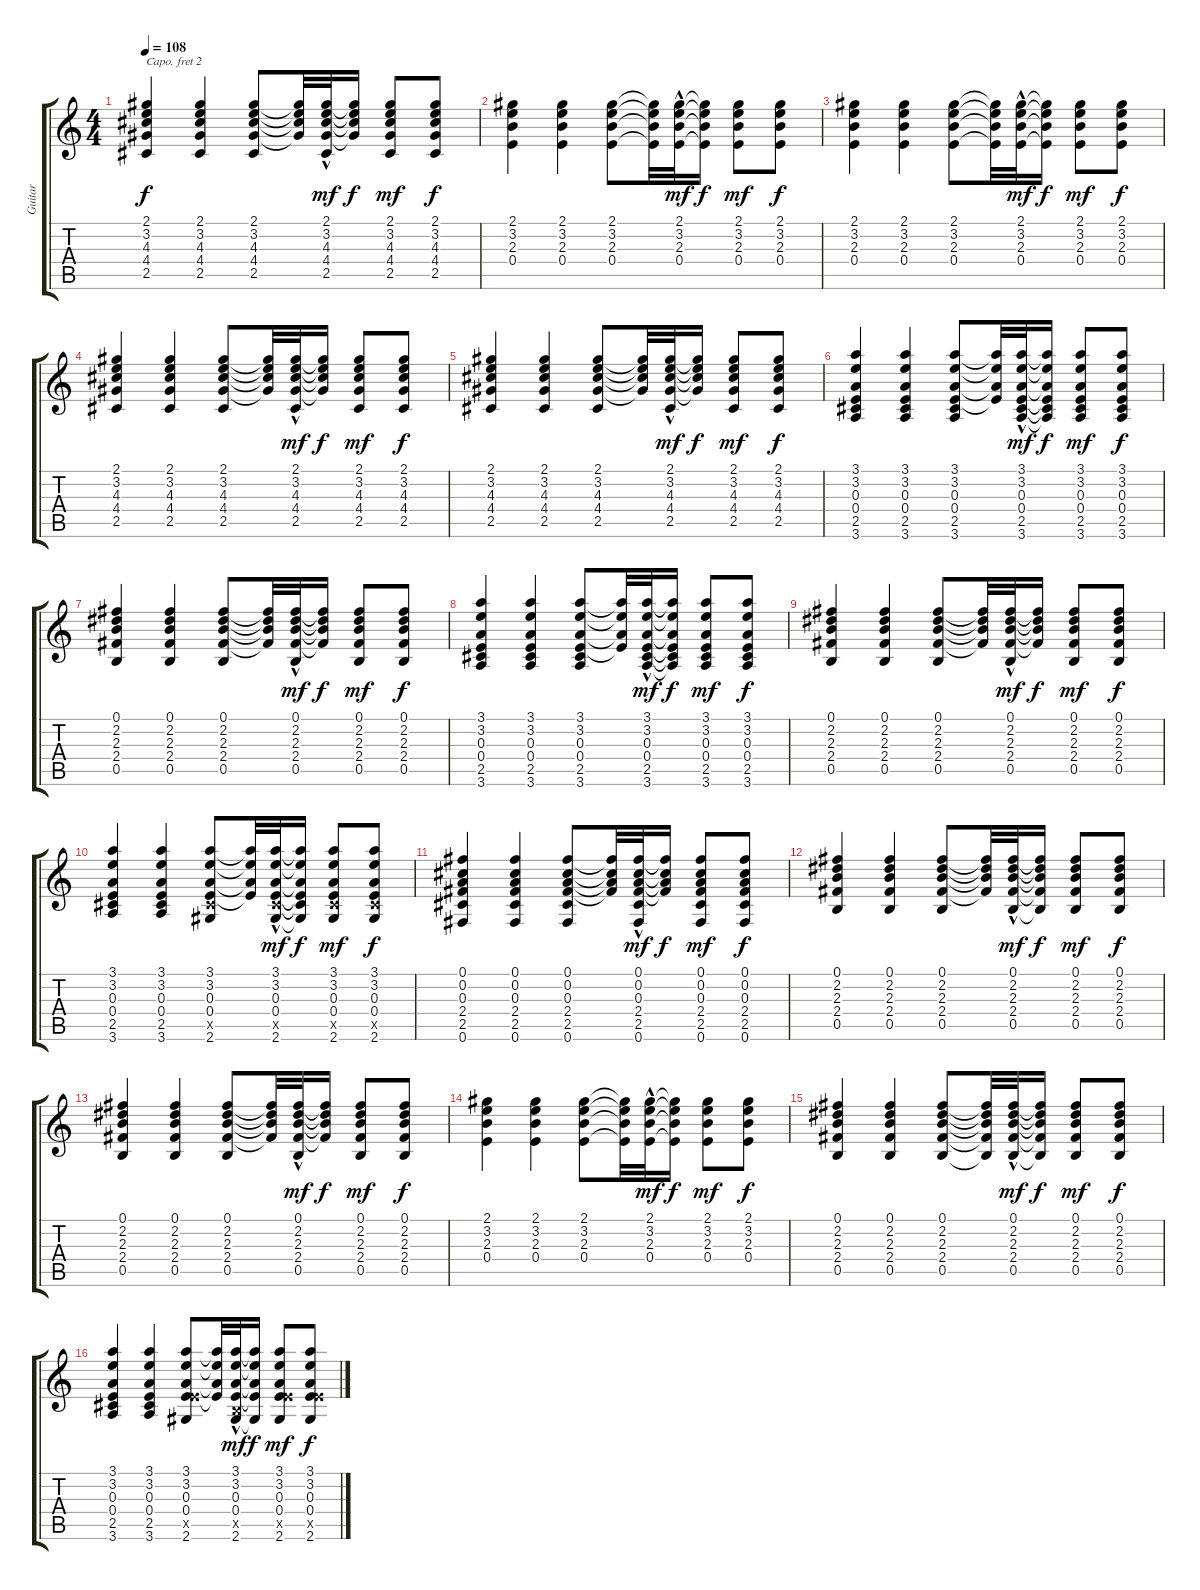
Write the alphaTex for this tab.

\track ("Guitar" "Guitar") {instrument acousticguitarsteel}
\staff {score tabs}
\capo 2
\tuning (E4 B3 G3 D3 A2 E2) {hide}
\ts (4 4)
\tempo 108
\clef g2
\ks c
(2.1 3.2 4.3 4.4 2.5).4{dy f} (2.1 3.2 4.3 4.4 2.5).4 (2.1 3.2 4.3 4.4 2.5).8 (2.1{t} 3.2{t} 4.3{t} 4.4{t}).32 (2.1 3.2{hac} 4.3{hac} 4.4 2.5).32{dy mf} (2.1{t} 3.2{t} 4.3{t} 4.4{t}).16{dy f} (2.1 3.2 4.3 4.4 2.5).8{dy mf} (2.1 3.2 4.3 4.4 2.5).8{dy f} |
(2.1 3.2 2.3 0.4).4 (2.1 3.2 2.3 0.4).4 (2.1 3.2 2.3 0.4).8 (2.1{t} 3.2{t} 2.3{t} 0.4{t}).32 (2.1 3.2{hac} 2.3{hac} 0.4).32{dy mf} (2.1{t} 3.2{t} 2.3{t} 0.4{t}).16{dy f} (2.1 3.2 2.3 0.4).8{dy mf} (2.1 3.2 2.3 0.4).8{dy f} |
(2.1 3.2 2.3 0.4).4 (2.1 3.2 2.3 0.4).4 (2.1 3.2 2.3 0.4).8 (2.1{t} 3.2{t} 2.3{t} 0.4{t}).32 (2.1 3.2{hac} 2.3{hac} 0.4).32{dy mf} (2.1{t} 3.2{t} 2.3{t} 0.4{t}).16{dy f} (2.1 3.2 2.3 0.4).8{dy mf} (2.1 3.2 2.3 0.4).8{dy f} |
(2.1 3.2 4.3 4.4 2.5).4 (2.1 3.2 4.3 4.4 2.5).4 (2.1 3.2 4.3 4.4 2.5).8 (2.1{t} 3.2{t} 4.3{t} 4.4{t}).32 (2.1 3.2{hac} 4.3{hac} 4.4 2.5).32{dy mf} (2.1{t} 3.2{t} 4.3{t} 4.4{t}).16{dy f} (2.1 3.2 4.3 4.4 2.5).8{dy mf} (2.1 3.2 4.3 4.4 2.5).8{dy f} |
(2.1 3.2 4.3 4.4 2.5).4 (2.1 3.2 4.3 4.4 2.5).4 (2.1 3.2 4.3 4.4 2.5).8 (2.1{t} 3.2{t} 4.3{t} 4.4{t}).32 (2.1 3.2{hac} 4.3{hac} 4.4 2.5).32{dy mf} (2.1{t} 3.2{t} 4.3{t} 4.4{t}).16{dy f} (2.1 3.2 4.3 4.4 2.5).8{dy mf} (2.1 3.2 4.3 4.4 2.5).8{dy f} |
(3.1 3.2 0.3 0.4 2.5 3.6).4 (3.1 3.2 0.3 0.4 2.5 3.6).4 (3.1 3.2 0.3 0.4 2.5 3.6).8 (3.1{t} 3.2{t} 0.3{t} 0.4{t}).32 (3.1 3.2{hac} 0.3{hac} 0.4 2.5 3.6).32{dy mf} (3.1{t} 3.2{t} 0.3{t} 0.4{t} 2.5{t} 3.6{t}).16{dy f} (3.1 3.2 0.3 0.4 2.5 3.6).8{dy mf} (3.1 3.2 0.3 0.4 2.5 3.6).8{dy f} |
(0.1 2.2 2.3 2.4 0.5).4 (0.1 2.2 2.3 2.4 0.5).4 (0.1 2.2 2.3 2.4 0.5).8 (0.1{t} 2.2{t} 2.3{t} 2.4{t}).32 (0.1 2.2{hac} 2.3{hac} 2.4 0.5).32{dy mf} (0.1{t} 2.2{t} 2.3{t} 2.4{t}).16{dy f} (0.1 2.2 2.3 2.4 0.5).8{dy mf} (0.1 2.2 2.3 2.4 0.5).8{dy f} |
(3.1 3.2 0.3 0.4 2.5 3.6).4 (3.1 3.2 0.3 0.4 2.5 3.6).4 (3.1 3.2 0.3 0.4 2.5 3.6).8 (3.1{t} 3.2{t} 0.3{t} 0.4{t}).32 (3.1 3.2{hac} 0.3{hac} 0.4 2.5 3.6).32{dy mf} (3.1{t} 3.2{t} 0.3{t} 0.4{t} 2.5{t} 3.6{t}).16{dy f} (3.1 3.2 0.3 0.4 2.5 3.6).8{dy mf} (3.1 3.2 0.3 0.4 2.5 3.6).8{dy f} |
(0.1 2.2 2.3 2.4 0.5).4 (0.1 2.2 2.3 2.4 0.5).4 (0.1 2.2 2.3 2.4 0.5).8 (0.1{t} 2.2{t} 2.3{t} 2.4{t}).32 (0.1 2.2{hac} 2.3{hac} 2.4 0.5).32{dy mf} (0.1{t} 2.2{t} 2.3{t} 2.4{t}).16{dy f} (0.1 2.2 2.3 2.4 0.5).8{dy mf} (0.1 2.2 2.3 2.4 0.5).8{dy f} |
(3.1 3.2 0.3 0.4 2.5 3.6).4 (3.1 3.2 0.3 0.4 2.5 3.6).4 (3.1 3.2 0.3 0.4 2.5{x} 2.6).8 (3.1{t} 3.2{t} 0.3{t} 0.4{t}).32 (3.1 3.2{hac} 0.3{hac} 0.4 2.5{x} 2.6).32{dy mf} (3.1{t} 3.2{t} 0.3{t} 0.4{t} 2.5{t} 2.6{t}).16{dy f} (3.1 3.2 0.3 0.4 2.5{x} 2.6).8{dy mf} (3.1 3.2 0.3 0.4 2.5{x} 2.6).8{dy f} |
(0.1 0.2 0.3 2.4 2.5 0.6).4 (0.1 0.2 0.3 2.4 2.5 0.6).4 (0.1 0.2 0.3 2.4 2.5 0.6).8 (0.1{t} 0.2{t} 0.3{t} 2.4{t}).32 (0.1 0.2{hac} 0.3{hac} 2.4 2.5 0.6).32{dy mf} (0.1{t} 0.2{t} 0.3{t} 2.4{t}).16{dy f} (0.1 0.2 0.3 2.4 2.5 0.6).8{dy mf} (0.1 0.2 0.3 2.4 2.5 0.6).8{dy f} |
(0.1 2.2 2.3 2.4 0.5).4 (0.1 2.2 2.3 2.4 0.5).4 (0.1 2.2 2.3 2.4 0.5).8 (0.1{t} 2.2{t} 2.3{t} 2.4{t}).32 (0.1 2.2{hac} 2.3{hac} 2.4 0.5).32{dy mf} (0.1{t} 2.2{t} 2.3{t} 2.4{t} 0.5{t}).16{dy f} (0.1 2.2 2.3 2.4 0.5).8{dy mf} (0.1 2.2 2.3 2.4 0.5).8{dy f} |
(0.1 2.2 2.3 2.4 0.5).4 (0.1 2.2 2.3 2.4 0.5).4 (0.1 2.2 2.3 2.4 0.5).8 (0.1{t} 2.2{t} 2.3{t} 2.4{t}).32 (0.1 2.2{hac} 2.3{hac} 2.4 0.5).32{dy mf} (0.1{t} 2.2{t} 2.3{t} 2.4{t}).16{dy f} (0.1 2.2 2.3 2.4 0.5).8{dy mf} (0.1 2.2 2.3 2.4 0.5).8{dy f} |
(2.1 3.2 2.3 0.4).4 (2.1 3.2 2.3 0.4).4 (2.1 3.2 2.3 0.4).8 (2.1{t} 3.2{t} 2.3{t} 0.4{t}).32 (2.1 3.2{hac} 2.3{hac} 0.4).32{dy mf} (2.1{t} 3.2{t} 2.3{t} 0.4{t}).16{dy f} (2.1 3.2 2.3 0.4).8{dy mf} (2.1 3.2 2.3 0.4).8{dy f} |
(0.1 2.2 2.3 2.4 0.5).4 (0.1 2.2 2.3 2.4 0.5).4 (0.1 2.2 2.3 2.4 0.5).8 (0.1{t} 2.2{t} 2.3{t} 2.4{t} 0.5{t}).32 (0.1 2.2{hac} 2.3{hac} 2.4 0.5).32{dy mf} (0.1{t} 2.2{t} 2.3{t} 2.4{t} 0.5{t}).16{dy f} (0.1 2.2 2.3 2.4 0.5).8{dy mf} (0.1 2.2 2.3 2.4 0.5).8{dy f} |
(3.1 3.2 0.3 0.4 2.5 3.6).4 (3.1 3.2 0.3 0.4 2.5 3.6).4 (3.1 3.2 0.3 0.4 5.5{x} 2.6).8 (3.1{t} 3.2{t} 0.3{t} 0.4{t}).32 (3.1 3.2{hac} 0.3{hac} 0.4 0.5{x} 2.6).32{dy mf} (3.1{t} 3.2{t} 0.3{t} 0.4{t} 2.6{t}).16{dy f} (3.1 3.2 0.3 0.4 5.5{x} 2.6).8{dy mf} (3.1 3.2 0.3 0.4 5.5{x} 2.6).8{dy f}
